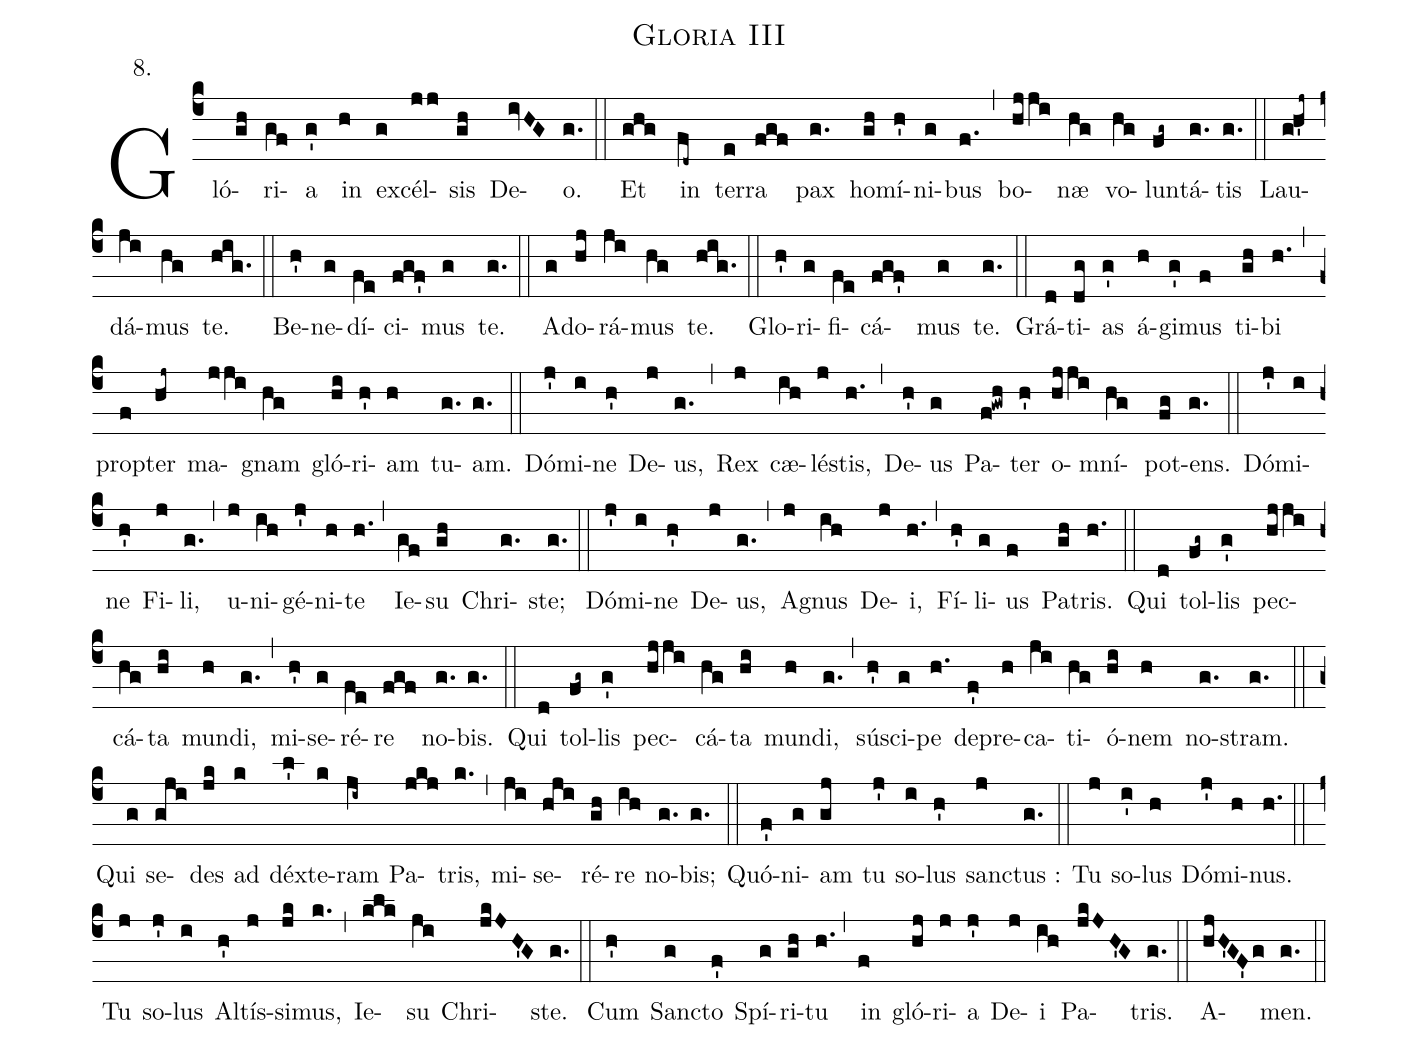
name:Gloria III;
office-part:kyriale;
mode:8;
annotation: 8.;
%%
(c4) Gló( gh)ri(gf)a(g') in(h) ex(g)cél(jj)sis(gh) De(ivHG)o.(g.) (::)

Et(ghg) in(fd~) ter(e)ra(fgf) pax(g.) ho(gh)mí(h')ni(g)bus(f.) (,) bo(hjji)næ(hg) vo(hg)lun(fg~)tá(g.)tis(g.) (::)

Lau(g!h'j~)dá(ji)mus(hg) te.(hig.) (::)

Be(h')ne(g)dí(fe)ci(fgf')mus(g) te.(g.) (::)

A(g)do(hj)rá(ji)mus(hg) te.(hig.) (::)

Glo(h')ri(g)fi(fe)cá(fgf' )mus(g) te.(g.) (::)

Grá(d)ti(dg)as(g') á(h)gi(g')mus(f) ti(gh)bi(h.) (,) pro(f)pter(hj~) ma(jji)gnam(hg) gló(hi)ri(h')am(h) tu(g.)am.(g.) (::)

Dó(j')mi(i)ne(h') De(j)us,(g.) (,) Rex(j) cæ(ih)lé(j)stis,(h.) (,) De(h')us(g) Pa(f!gwh)ter(h') o-(hjji)mní(hg )pot(fg)ens.(g.) (::)

Dó(j')mi(i)ne(h') Fi(j)li,(g.) (,) u(j)ni(ih)gé(j')ni(h)te(h.) (,) Ie(gf)su(gh) Chri(g. )ste;(g.) (::)

Dó(j')mi(i)ne(h') De(j)us,(g.) (,) A(j)gnus(ih) De(j)i,(h.) (,) Fí(h')li(g)us(f) Pa(gh)tris.(h.) (::)

Qui(d) tol(fg~)lis(g') pec(hjji)cá(hg)ta(hi) mun(h)di,(g.) (,) mi(h')se(g)ré(fe)re(fgf) no(g.)bis.(g.) (::)

Qui(d) tol(fg~)lis(g') pec(hjji)cá(hg)ta(hi) mun(h)di,(g.) (,) sús(h')ci(g)pe(h.) de(f')pre(h)ca(ji)ti(hg)ó(hi)nem(h) no-(g.)stram.(g.) (::)

Qui(g) se(gji)des(jk) ad(k) déx(l')te(k)ram(ji~) Pa(jkj)tris,(k.) (,) mi(ji)se(hji)ré(gh)re(ih) no(g.)bis;(g.) (::)

Quó(f')ni(g)am(gj) tu(j') so(i)lus(h') san(j)ctus :(g.) (::)

Tu(j) so(i')lus(h) Dó(j')mi(h)nus.(h.) (::)

Tu(j) so(j')lus(i) Al(h')tís(j)si(jk)mus,(k.) (,) Ie(klk)su(ji) Chri(jkJH'G)ste.(g.) (::)

Cum(h') San(g)cto(f') Spí(g)ri(gh)tu(h.) (,) in(f) gló(hj)ri(j)a(j') De(j)i(ih) Pa(jkJH'G)tris.(g.) (::)

A(hjH'GF'g)men.(g.) (::)
